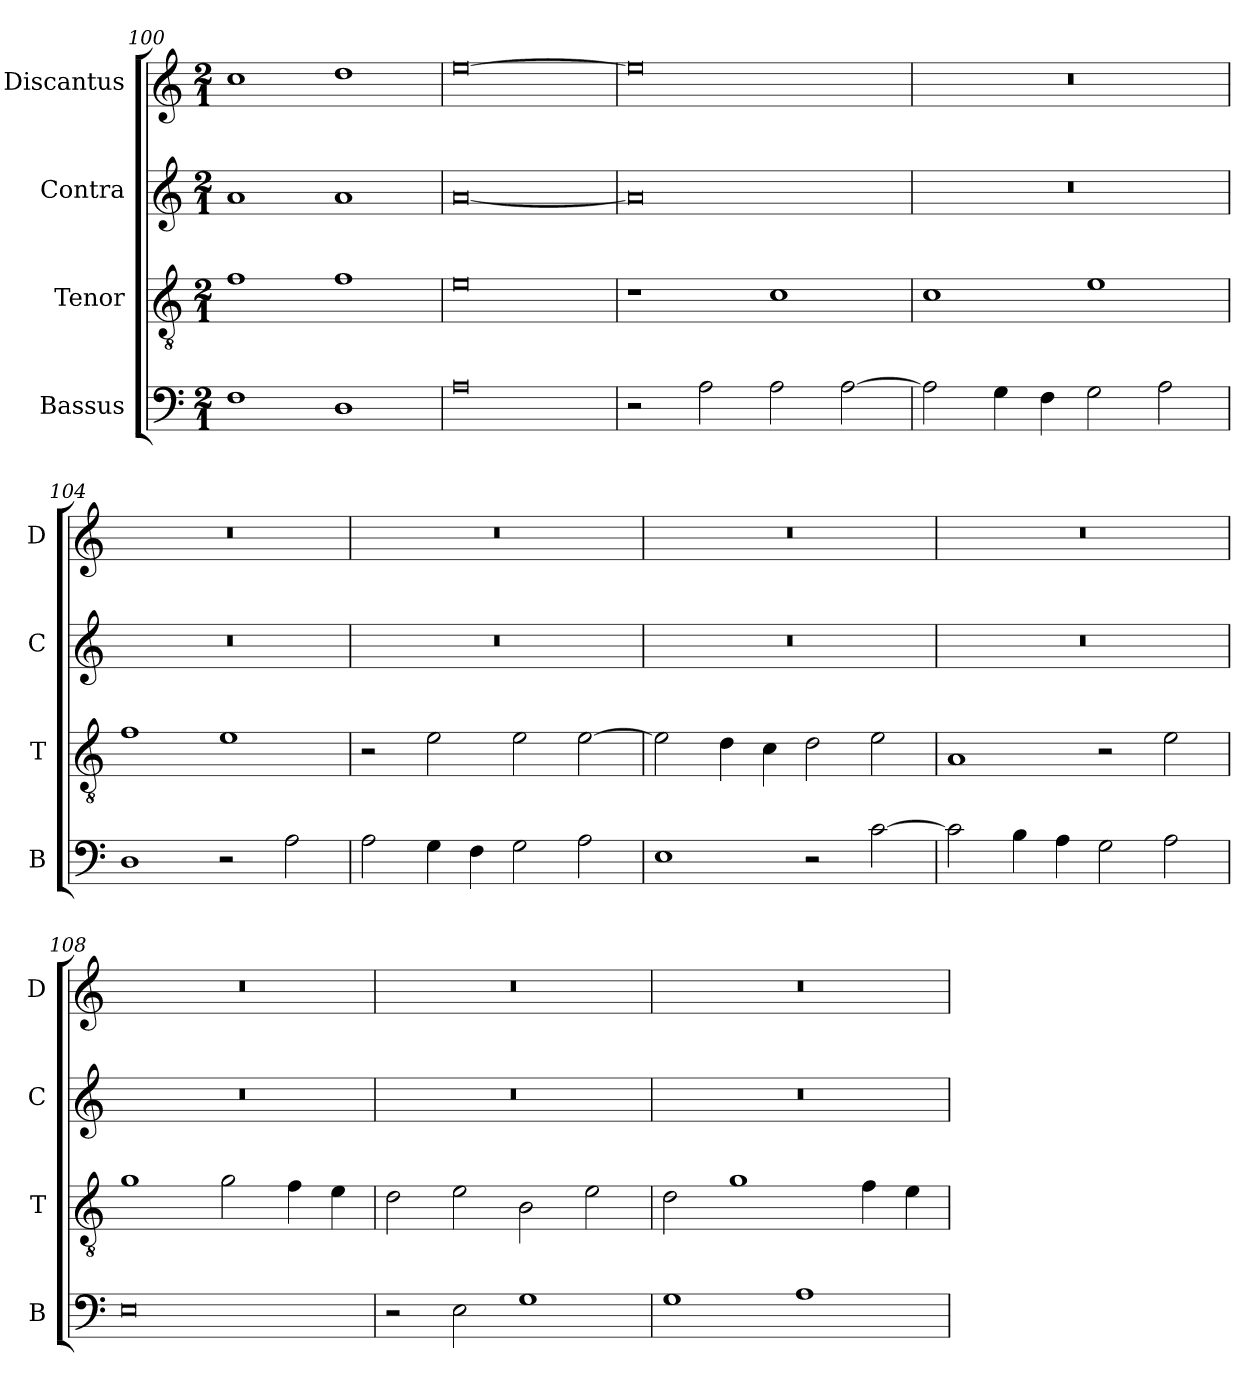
**kern	**kern	**kern	**kern
*part4	*part3	*part2	*part1
*staff4	*staff3	*staff2	*staff1
*I"Bassus	*I"Tenor	*I"Contra	*I"Discantus
*I'B	*I'T	*I'C	*I'D
*clefF4	*clefGv2	*clefG2	*clefG2
*k[]	*k[]	*k[]	*k[]
*M2/1	*M2/1	*M2/1	*M2/1
=100	=100	=100	=100
1F	1f	1a	1cc
1D	1f	1a	1dd
=101	=101	=101	=101
0A	0e	[0a	[0ee
=102	=102	=102	=102
2r	1r	0a]	0ee]
2A\	.	.	.
2A\	1c	.	.
[2A\	.	.	.
=103	=103	=103	=103
2A\]	1c	0r	0r
4G\	.	.	.
4F\	.	.	.
2G\	1e	.	.
2A\	.	.	.
=104	=104	=104	=104
1D	1f	0r	0r
2r	1e	.	.
2A\	.	.	.
=105	=105	=105	=105
2A\	2r	0r	0r
4G\	2e\	.	.
4F\	.	.	.
2G\	2e\	.	.
2A\	[2e\	.	.
=106	=106	=106	=106
1E	2e\]	0r	0r
.	4d\	.	.
.	4c\	.	.
2r	2d\	.	.
[2c\	2e\	.	.
=107	=107	=107	=107
2c\]	1A	0r	0r
4B\	.	.	.
4A\	.	.	.
2G\	2r	.	.
2A\	2e\	.	.
=108	=108	=108	=108
0E	1g	0r	0r
.	2g\	.	.
.	4f\	.	.
.	4e\	.	.
=109	=109	=109	=109
2r	2d\	0r	0r
2E\	2e\	.	.
1G	2B\	.	.
.	2e\	.	.
=110	=110	=110	=110
1G	2d\	0r	0r
.	1g	.	.
1A	.	.	.
.	4f\	.	.
.	4e\	.	.
=	=	=	=
*-	*-	*-	*-
